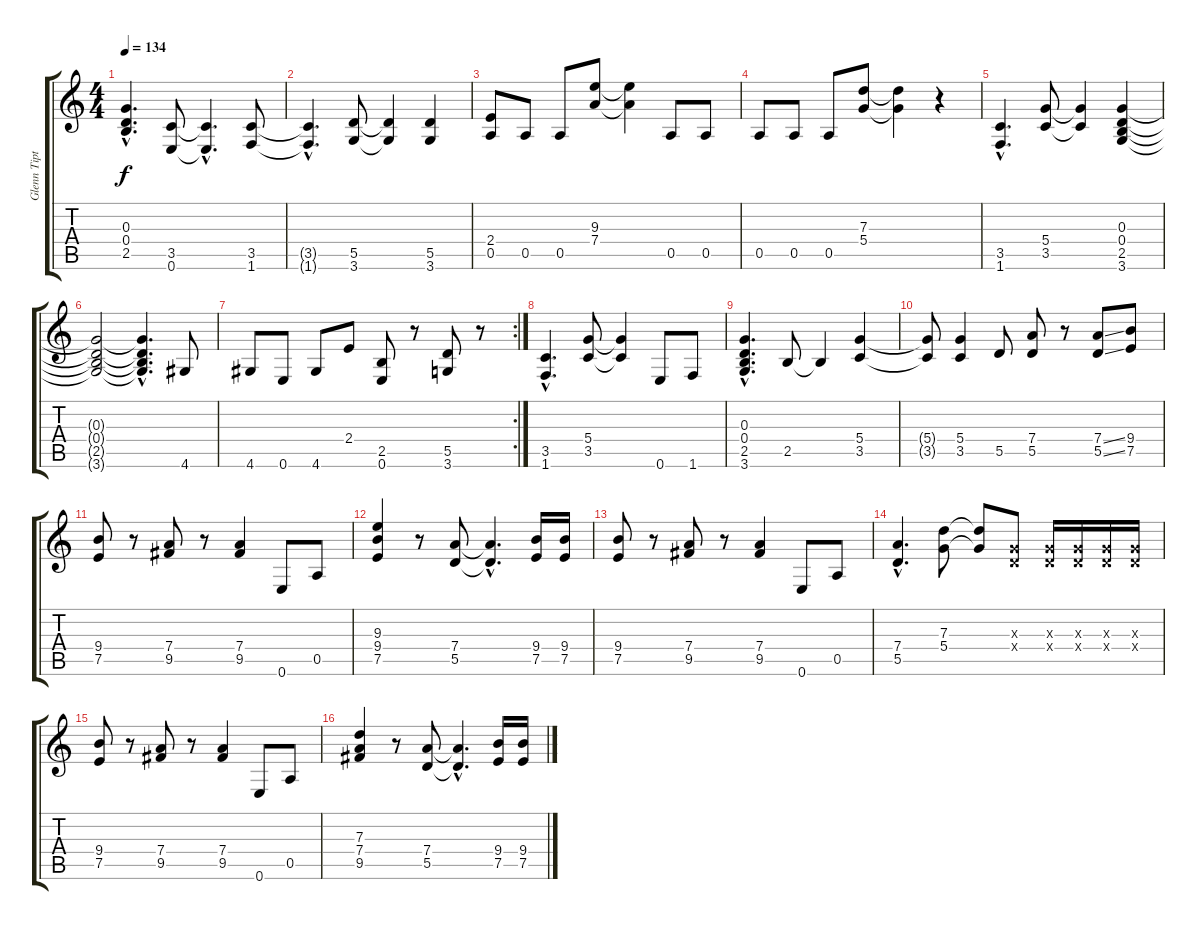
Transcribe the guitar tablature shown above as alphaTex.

\track ("Glenn Tipton" "Glenn Tipt") {instrument overdrivenguitar}
\staff {score tabs}
\tuning (E4 B3 G3 D3 A2 E2) {hide}
\ts (4 4)
\tempo 134
\clef g2
\ks c
(0.3{hac t} 0.4{hac t} 2.5{hac t}).4{d dy f} (3.5 0.6).8 (3.5{hac t} 0.6{hac t}).4{d} (3.5 1.6).8 |
(3.5{hac t} 1.6{hac t}).4{d} (5.5 3.6).8 (5.5{t} 3.6{t}).4 (5.5 3.6).4 |
(2.4 0.5).8 0.5.8 0.5.8 (9.3 7.4).8 (9.3{t} 7.4{t}).4 0.5.8 0.5.8 |
0.5.8 0.5.8 0.5.8 (7.3 5.4).8 (7.3{t} 5.4{t}).4 r.4 |
(3.5{hac} 1.6{hac}).4{d} (5.4 3.5).8 (5.4{t} 3.5{t}).4 (0.3 0.4 2.5 3.6).4 |
(0.3{t} 0.4{t} 2.5{t} 3.6{t}).2 (0.3{hac t} 0.4{hac t} 2.5{hac t} 3.6{hac t}).4{d} 4.6.8 |
\rc 2
4.6.8 0.6.8 4.6.8 2.4.8 (2.5 0.6).8 r.8 (5.5 3.6).8 r.8 |
(3.5{hac} 1.6{hac}).4{d} (5.4 3.5).8 (5.4{t} 3.5{t}).4 0.6.8 1.6.8 |
(0.3{hac} 0.4{hac} 2.5{hac} 3.6{hac}).4{d} 2.5.8 2.5{t}.4 (5.4 3.5).4 |
(5.4{t} 3.5{t}).8 (5.4 3.5).4 5.5.8 (7.4 5.5).8 r.8 (7.4{ss} 5.5{ss}).8 (9.4 7.5).8 |
(9.4 7.5).8 r.8 (7.4 9.5).8 r.8 (7.4 9.5).4 0.6.8 0.5.8 |
(9.3 9.4 7.5).4 r.8 (7.4 5.5).8 (7.4{hac t} 5.5{hac t}).4{d} (9.4 7.5).16 (9.4 7.5).16 |
(9.4 7.5).8 r.8 (7.4 9.5).8 r.8 (7.4 9.5).4 0.6.8 0.5.8 |
(7.4{hac} 5.5{hac}).4{d} (7.3 5.4).8 (7.3{t} 5.4{t}).8 (0.3{x} 0.4{x}).8 (0.3{x} 0.4{x}).16 (0.3{x} 0.4{x}).16 (0.3{x} 0.4{x}).16 (0.3{x} 0.4{x}).16 |
(9.4 7.5).8 r.8 (7.4 9.5).8 r.8 (7.4 9.5).4 0.6.8 0.5.8 |
(7.3 7.4 9.5).4 r.8 (7.4 5.5).8 (7.4{hac t} 5.5{hac t}).4{d} (9.4 7.5).16 (9.4 7.5).16
